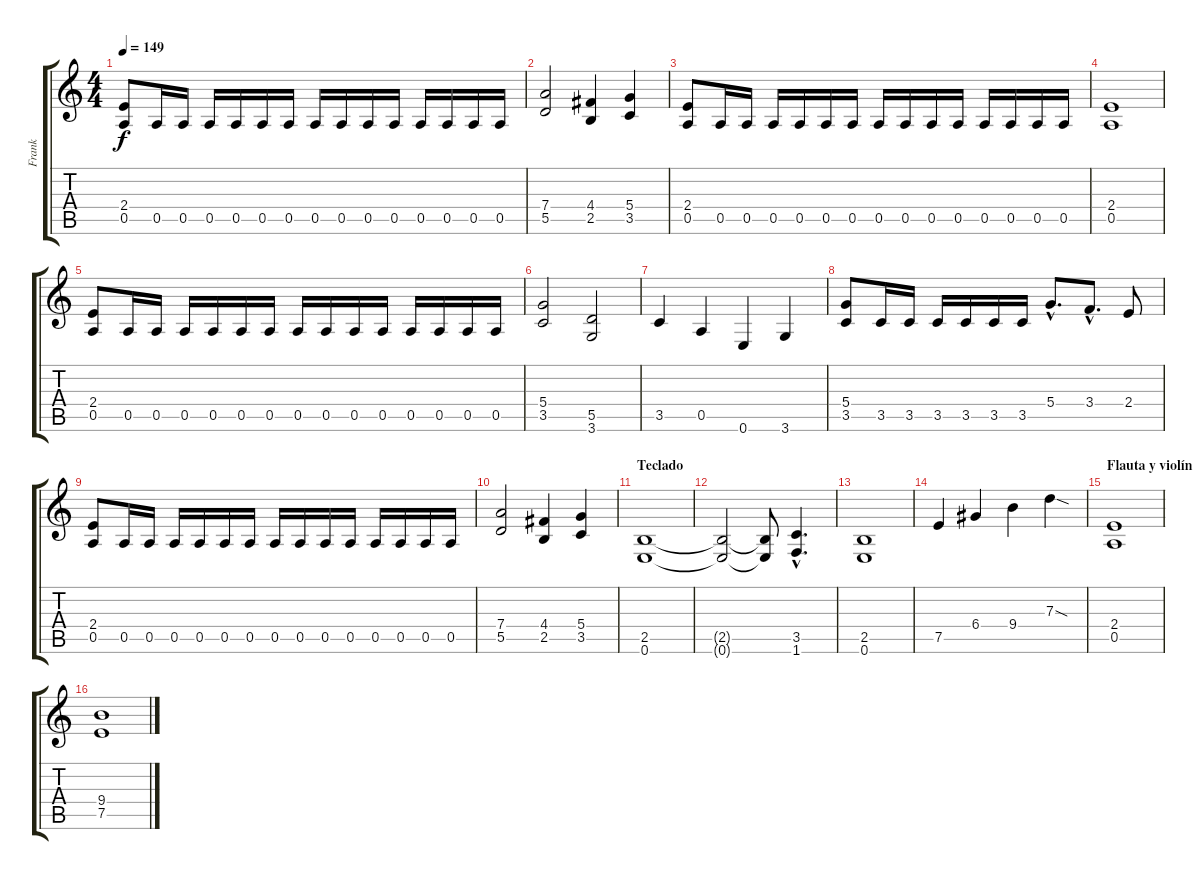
\track ("Frank" "Frank") {instrument distortionguitar}
\staff {score tabs}
\tuning (E4 B3 G3 D3 A2 E2) {hide}
\ts (4 4)
\tempo 149
\clef g2
\ks c
(2.4 0.5).8{dy f} 0.5.16 0.5.16 0.5.16 0.5.16 0.5.16 0.5.16 0.5.16 0.5.16 0.5.16 0.5.16 0.5.16 0.5.16 0.5.16 0.5.16 |
(7.4 5.5).2 (4.4 2.5).4 (5.4 3.5).4 |
(2.4 0.5).8 0.5.16 0.5.16 0.5.16 0.5.16 0.5.16 0.5.16 0.5.16 0.5.16 0.5.16 0.5.16 0.5.16 0.5.16 0.5.16 0.5.16 |
(2.4 0.5).1 |
(2.4 0.5).8 0.5.16 0.5.16 0.5.16 0.5.16 0.5.16 0.5.16 0.5.16 0.5.16 0.5.16 0.5.16 0.5.16 0.5.16 0.5.16 0.5.16 |
(5.4 3.5).2 (5.5 3.6).2 |
3.5.4 0.5.4 0.6.4 3.6.4 |
(5.4 3.5).8 3.5.16 3.5.16 3.5.16 3.5.16 3.5.16 3.5.16 5.4{hac}.8{d} 3.4{hac}.8{d} 2.4.8 |
(2.4 0.5).8 0.5.16 0.5.16 0.5.16 0.5.16 0.5.16 0.5.16 0.5.16 0.5.16 0.5.16 0.5.16 0.5.16 0.5.16 0.5.16 0.5.16 |
(7.4 5.5).2 (4.4 2.5).4 (5.4 3.5).4 |
\section ("" "Teclado")
(2.5 0.6).1 |
(2.5{t} 0.6{t}).2 (2.5{t} 0.6{t}).8 (3.5{hac} 1.6{hac}).4{d} |
(2.5 0.6).1 |
7.5.4 6.4.4 9.4.4 7.3{sod}.4 |
\section ("" "Flauta y violín")
(2.4 0.5).1 |
(9.4 7.5).1
